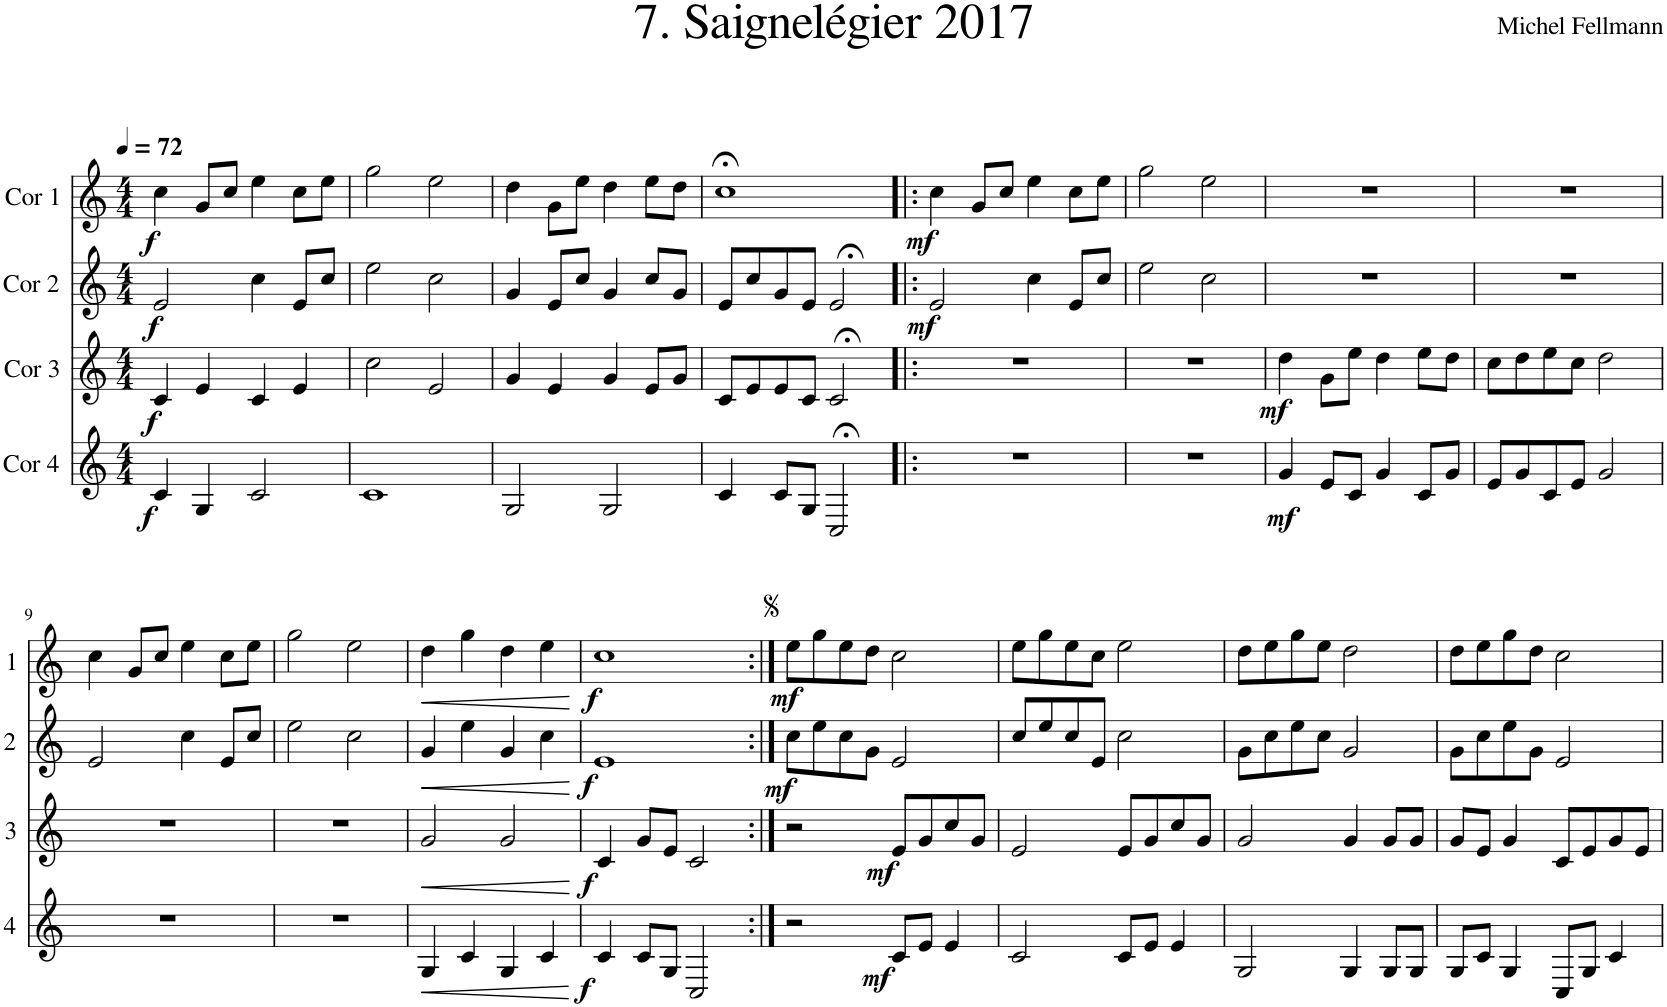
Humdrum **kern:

**kern	**dynam	**kern	**dynam	**kern	**dynam	**kern	**dynam
*part4	*part4	*part3	*part3	*part2	*part2	*part1	*part1
*staff4	*staff4	*staff3	*staff3	*staff2	*staff2	*staff1	*staff1
*I"Cor 4	*	*I"Cor 3	*	*I"Cor 2	*	*I"Cor 1	*
*clefG2	*	*clefG2	*	*clefG2	*	*clefG2	*
*Trd4c7	*	*Trd4c7	*	*Trd4c7	*	*Trd4c7	*
*k[]	*	*k[]	*	*k[]	*	*k[]	*
*M4/4	*	*M4/4	*	*M4/4	*	*M4/4	*
*MM72	*	*MM72	*	*MM72	*	*MM72	*
=1	=1	=1	=1	=1	=1	=1	=1
!	!LO:DY:b	!	!LO:DY:b	!	!LO:DY:b	!	!LO:DY:b
4c/	f	4c/	f	2e/	f	4cc\	f
4G/	.	4e/	.	.	.	8g/L	.
.	.	.	.	.	.	8cc/J	.
2c/	.	4c/	.	4cc\	.	4ee\	.
.	.	4e/	.	8e/L	.	8cc\L	.
.	.	.	.	8cc/J	.	8ee\J	.
=2	=2	=2	=2	=2	=2	=2	=2
1c	.	2cc\	.	2ee\	.	2gg\	.
.	.	2e/	.	2cc\	.	2ee\	.
=3	=3	=3	=3	=3	=3	=3	=3
2G/	.	4g/	.	4g/	.	4dd\	.
.	.	4e/	.	8e/L	.	8g\L	.
.	.	.	.	8cc/J	.	8ee\J	.
2G/	.	4g/	.	4g/	.	4dd\	.
.	.	8e/L	.	8cc/L	.	8ee\L	.
.	.	8g/J	.	8g/J	.	8dd\J	.
=4	=4	=4	=4	=4	=4	=4	=4
4c/	.	8c/L	.	8e/L	.	1cc;<	.
.	.	8e/	.	8cc/	.	.	.
8c/L	.	8e/	.	8g/	.	.	.
8G/J	.	8c/J	.	8e/J	.	.	.
2C;</	.	2c;</	.	2e;</	.	.	.
=5!|:	=5!|:	=5!|:	=5!|:	=5!|:	=5!|:	=5!|:	=5!|:
!	!	!	!	!	!LO:DY:b	!	!LO:DY:b
1r	.	1r	.	2e/	mf	4cc\	mf
.	.	.	.	.	.	8g/L	.
.	.	.	.	.	.	8cc/J	.
.	.	.	.	4cc\	.	4ee\	.
.	.	.	.	8e/L	.	8cc\L	.
.	.	.	.	8cc/J	.	8ee\J	.
=6	=6	=6	=6	=6	=6	=6	=6
1r	.	1r	.	2ee\	.	2gg\	.
.	.	.	.	2cc\	.	2ee\	.
=7	=7	=7	=7	=7	=7	=7	=7
!	!LO:DY:b	!	!LO:DY:b	!	!	!	!
4g/	mf	4dd\	mf	1r	.	1r	.
8e/L	.	8g\L	.	.	.	.	.
8c/J	.	8ee\J	.	.	.	.	.
4g/	.	4dd\	.	.	.	.	.
8c/L	.	8ee\L	.	.	.	.	.
8g/J	.	8dd\J	.	.	.	.	.
=8	=8	=8	=8	=8	=8	=8	=8
8e/L	.	8cc\L	.	1r	.	1r	.
8g/	.	8dd\	.	.	.	.	.
8c/	.	8ee\	.	.	.	.	.
8e/J	.	8cc\J	.	.	.	.	.
2g/	.	2dd\	.	.	.	.	.
!!LO:LB:g=z
=9	=9	=9	=9	=9	=9	=9	=9
1r	.	1r	.	2e/	.	4cc\	.
.	.	.	.	.	.	8g/L	.
.	.	.	.	.	.	8cc/J	.
.	.	.	.	4cc\	.	4ee\	.
.	.	.	.	8e/L	.	8cc\L	.
.	.	.	.	8cc/J	.	8ee\J	.
=10	=10	=10	=10	=10	=10	=10	=10
1r	.	1r	.	2ee\	.	2gg\	.
.	.	.	.	2cc\	.	2ee\	.
=11	=11	=11	=11	=11	=11	=11	=11
!	!LO:HP:b	!	!LO:HP:b	!	!LO:HP:b	!	!LO:HP:b
4G/	<	2g/	<	4g/	<	4dd\	<
4c/	.	.	.	4ee\	.	4gg\	.
4G/	.	2g/	.	4g/	.	4dd\	.
4c/	.	.	.	4cc\	.	4ee\	.
.	[	.	[	.	[	.	[
=12	=12	=12	=12	=12	=12	=12	=12
!	!LO:DY:b	!	!LO:DY:b	!	!LO:DY:b	!	!LO:DY:b
4c/	f	4c/	f	1e	f	1cc	f
8c/L	.	8g/L	.	.	.	.	.
8G/J	.	8e/J	.	.	.	.	.
2C/	.	2c/	.	.	.	.	.
=13:|!	=13:|!	=13:|!	=13:|!	=13:|!	=13:|!	=13:|!	=13:|!
!	!	!	!	!	!LO:DY:b	!	!LO:DY:b
2r	.	2r	.	8cc\L	mf	8ee\L	mf
.	.	.	.	8ee\	.	8gg\	.
.	.	.	.	8cc\	.	8ee\	.
.	.	.	.	8g\J	.	8dd\J	.
!	!LO:DY:b	!	!LO:DY:b	!	!	!	!
8c/L	mf	8e/L	mf	2e/	.	2cc\	.
8e/J	.	8g/	.	.	.	.	.
4e/	.	8cc/	.	.	.	.	.
.	.	8g/J	.	.	.	.	.
=14	=14	=14	=14	=14	=14	=14	=14
2c/	.	2e/	.	8cc/L	.	8ee\L	.
.	.	.	.	8ee/	.	8gg\	.
.	.	.	.	8cc/	.	8ee\	.
.	.	.	.	8e/J	.	8cc\J	.
8c/L	.	8e/L	.	2cc\	.	2ee\	.
8e/J	.	8g/	.	.	.	.	.
4e/	.	8cc/	.	.	.	.	.
.	.	8g/J	.	.	.	.	.
=15	=15	=15	=15	=15	=15	=15	=15
2G/	.	2g/	.	8g\L	.	8dd\L	.
.	.	.	.	8cc\	.	8ee\	.
.	.	.	.	8ee\	.	8gg\	.
.	.	.	.	8cc\J	.	8ee\J	.
4G/	.	4g/	.	2g/	.	2dd\	.
8G/L	.	8g/L	.	.	.	.	.
8G/J	.	8g/J	.	.	.	.	.
=16	=16	=16	=16	=16	=16	=16	=16
8G/L	.	8g/L	.	8g\L	.	8dd\L	.
8c/J	.	8e/J	.	8cc\	.	8ee\	.
4G/	.	4g/	.	8ee\	.	8gg\	.
.	.	.	.	8g\J	.	8dd\J	.
8C/L	.	8c/L	.	2e/	.	2cc\	.
8G/J	.	8e/	.	.	.	.	.
4c/	.	8g/	.	.	.	.	.
.	.	8e/J	.	.	.	.	.
=	=	=	=	=	=	=	=
*-	*-	*-	*-	*-	*-	*-	*-
